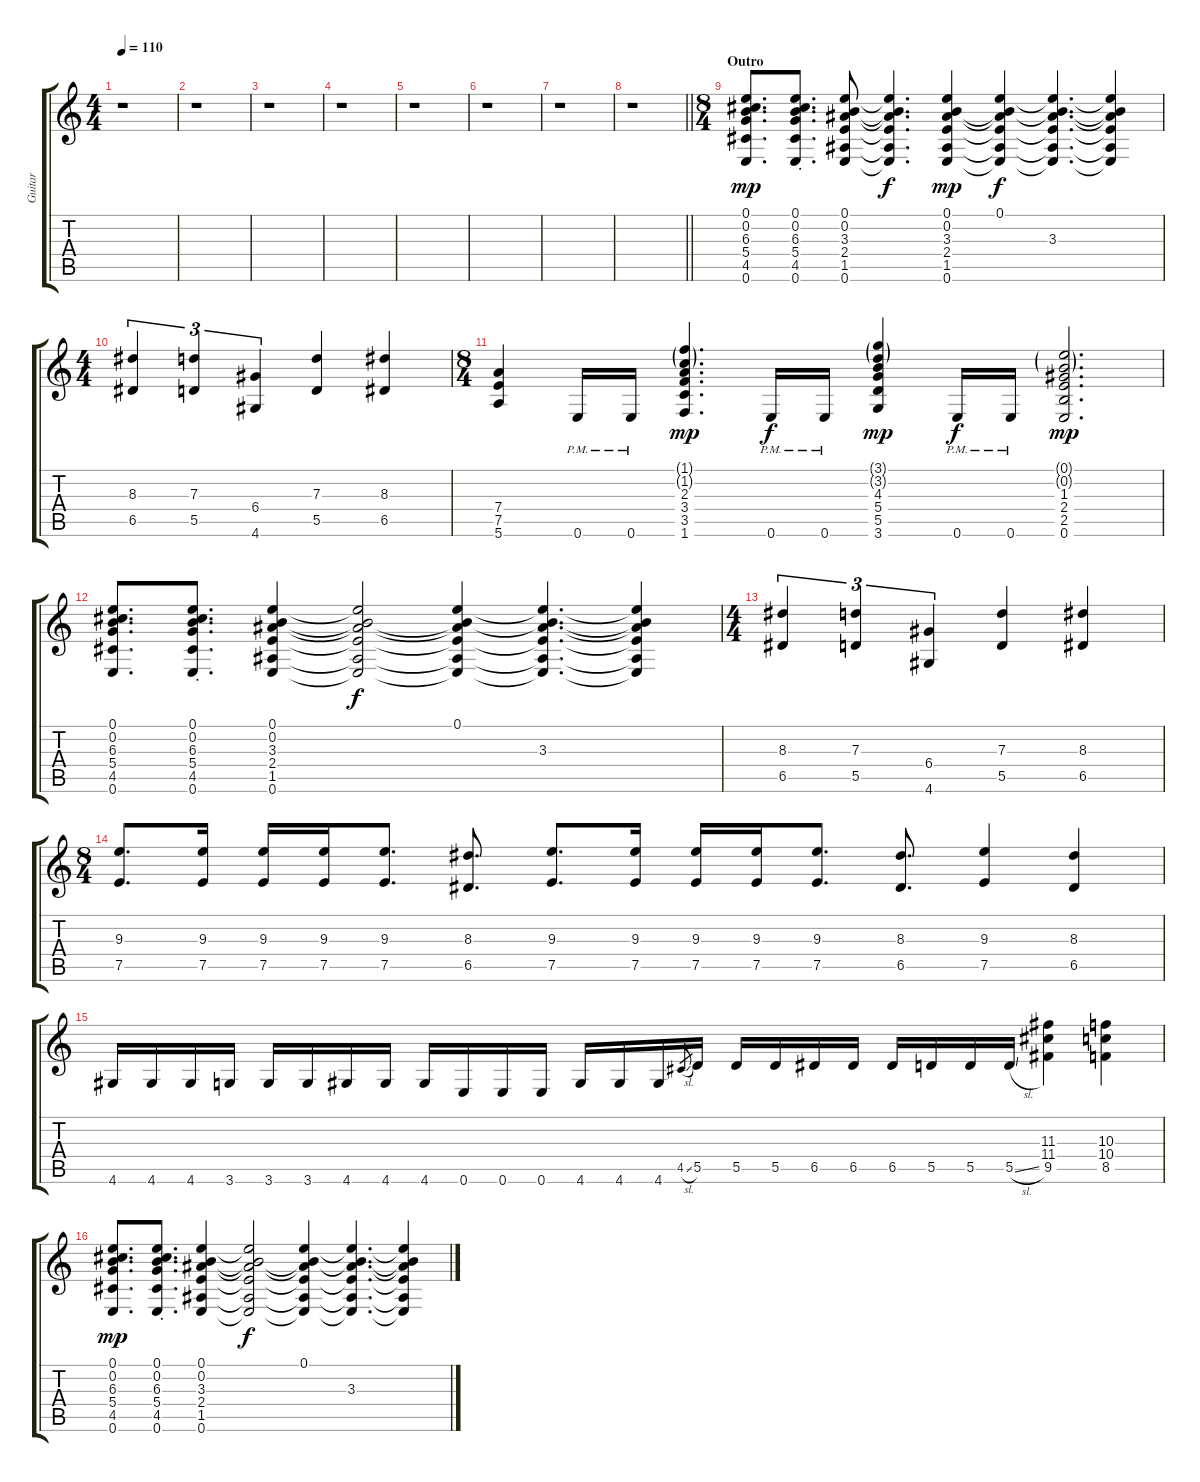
\track ("Guitar" "Guitar") {instrument distortionguitar}
\staff {score tabs}
\tuning (E4 B3 G3 D3 A2 E2) {hide}
\ts (4 4)
\tempo 110
\clef g2
\ks c
r.1{dy f} |
r.1 |
r.1 |
r.1 |
r.1 |
r.1 |
r.1 |
\barLineRight lightlight
r.1 |
\ts (8 4)
\section ("" "Outro")
(0.1 0.2 6.3 5.4 4.5 0.6).8{d dy mp volume 12 balance 0 instrument distortionguitar} (0.1{st} 0.2{st} 6.3{st} 5.4{st} 4.5{st} 0.6{st}).8{d} (0.1 0.2 3.3 2.4 1.5 0.6).8 (0.1{t} 0.2{t} 3.3{t} 2.4{t} 1.5{t} 0.6{t}).4{d dy f} (0.1 0.2 3.3 2.4 1.5 0.6).4{dy mp} (0.1 0.2{t} 3.3{t} 2.4{t} 1.5{t} 0.6{t}).4{dy f} (0.1{t} 0.2{t} 3.3 2.4{t} 1.5{t} 0.6{t}).4{d} (0.1{t} 0.2{t} 3.3{t} 2.4{t} 1.5{t} 0.6{t}).4 |
\ts (4 4)
(8.3 6.5).4{tu (3 2)} (7.3 5.5).4{tu (3 2)} (6.4 4.6).4{tu (3 2)} (7.3 5.5).4 (8.3 6.5).4 |
\ts (8 4)
(7.4 7.5 5.6).4 0.6{pm}.16 0.6{pm}.16 (1.1{g} 1.2{g} 2.3 3.4 3.5 1.6).4{d dy mp} 0.6{pm}.16{dy f} 0.6{pm}.16 (3.1{g} 3.2{g} 4.3 5.4 5.5 3.6).4{dy mp} 0.6{pm}.16{dy f} 0.6{pm}.16 (0.1{g} 0.2{g} 1.3 2.4 2.5 0.6).2{d dy mp} |
(0.1 0.2 6.3 5.4 4.5 0.6).8{d} (0.1{st} 0.2{st} 6.3{st} 5.4{st} 4.5{st} 0.6{st}).8{d} (0.1 0.2 3.3 2.4 1.5 0.6).4 (0.1{t} 0.2{t} 3.3{t} 2.4{t} 1.5{t} 0.6{t}).2{dy f} (0.1 0.2{t} 3.3{t} 2.4{t} 1.5{t} 0.6{t}).4 (0.1{t} 0.2{t} 3.3 2.4{t} 1.5{t} 0.6{t}).4{d} (0.1{t} 0.2{t} 3.3{t} 2.4{t} 1.5{t} 0.6{t}).4 |
\ts (4 4)
(8.3 6.5).4{tu (3 2)} (7.3 5.5).4{tu (3 2)} (6.4 4.6).4{tu (3 2)} (7.3 5.5).4 (8.3 6.5).4 |
\ts (8 4)
(9.3 7.5).8{d} (9.3 7.5).16 (9.3 7.5).16 (9.3 7.5).16 (9.3 7.5).8{d} (8.3 6.5).8{d} (9.3 7.5).8{d} (9.3 7.5).16 (9.3 7.5).16 (9.3 7.5).16 (9.3 7.5).8{d} (8.3 6.5).8{d} (9.3 7.5).4 (8.3 6.5).4 |
4.6.16 4.6.16 4.6.16 3.6.16 3.6.16 3.6.16 4.6.16 4.6.16 4.6.16 0.6.16 0.6.16 0.6.16 4.6.16 4.6.16 4.6.16 4.5{sl}.8{gr} 5.5.16 5.5.16 5.5.16 6.5.16 6.5.16 6.5.16 5.5.16 5.5.16 5.5{sl}.16 (11.3 11.4 9.5).4 (10.3 10.4 8.5).4 |
(0.1 0.2 6.3 5.4 4.5 0.6).8{d dy mp} (0.1{st} 0.2{st} 6.3{st} 5.4{st} 4.5{st} 0.6{st}).8{d} (0.1 0.2 3.3 2.4 1.5 0.6).4 (0.1{t} 0.2{t} 3.3{t} 2.4{t} 1.5{t} 0.6{t}).2{dy f} (0.1 0.2{t} 3.3{t} 2.4{t} 1.5{t} 0.6{t}).4 (0.1{t} 0.2{t} 3.3 2.4{t} 1.5{t} 0.6{t}).4{d} (0.1{t} 0.2{t} 3.3{t} 2.4{t} 1.5{t} 0.6{t}).4
